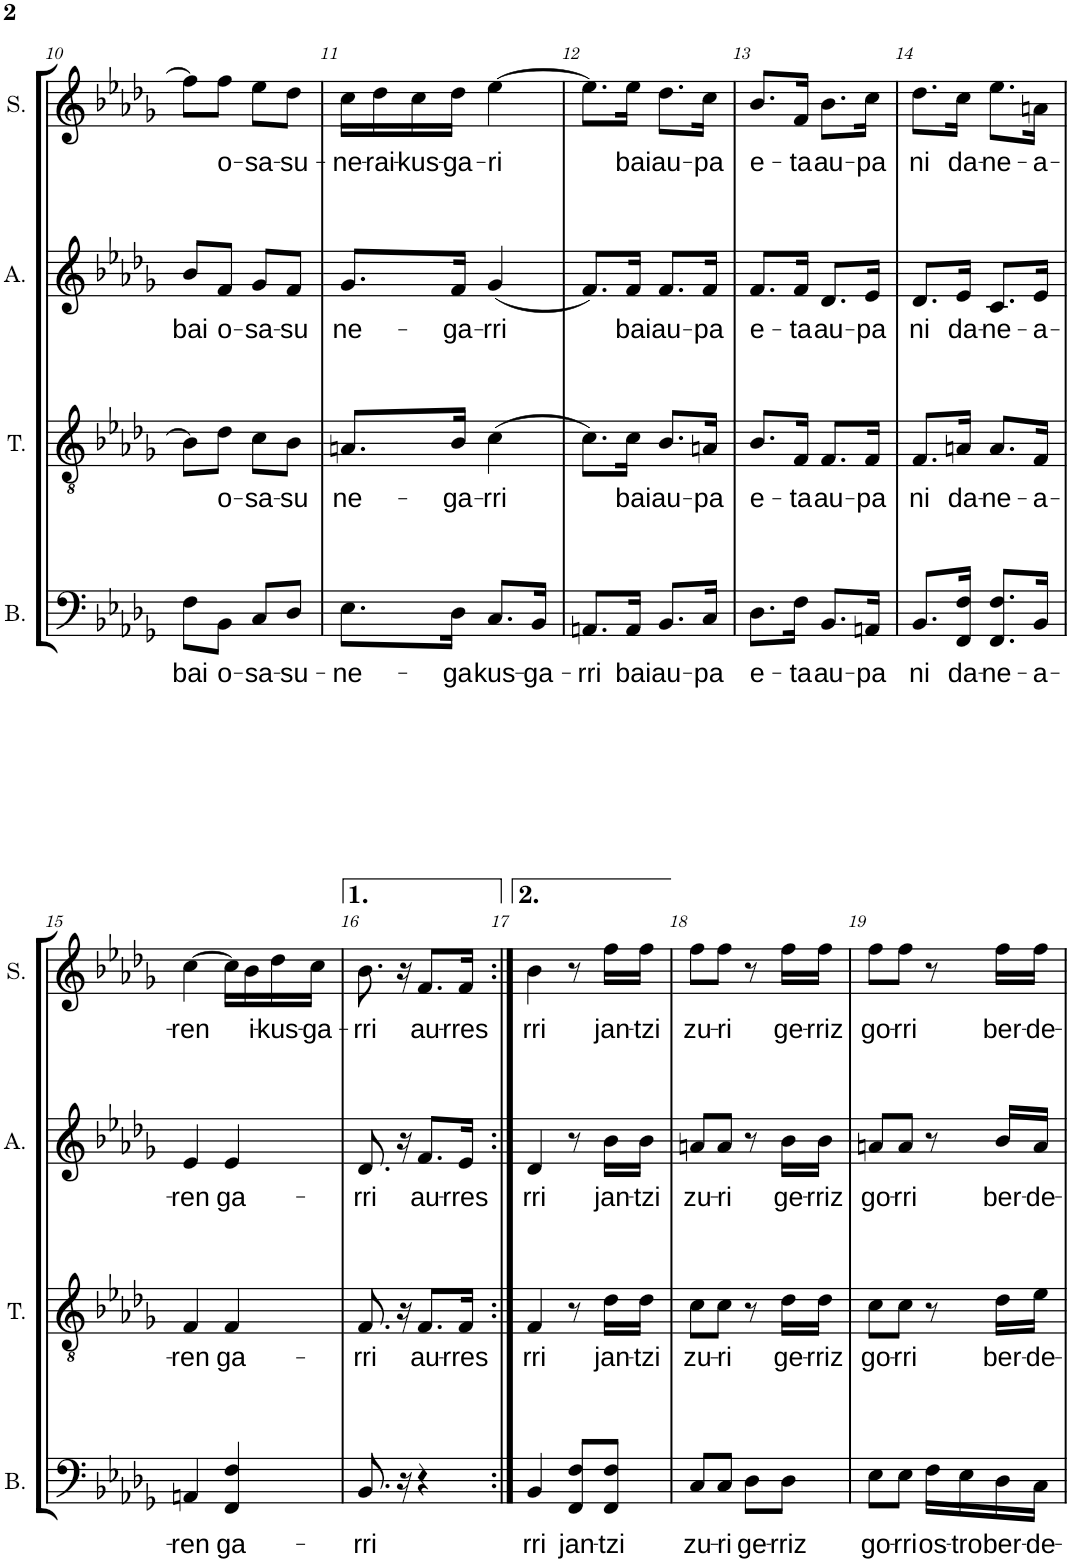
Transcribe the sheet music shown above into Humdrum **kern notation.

**kern	**text	**kern	**text	**kern	**text	**kern	**text
*part4	*part4	*part3	*part3	*part2	*part2	*part1	*part1
*staff4	*staff4	*staff3	*staff3	*staff2	*staff2	*staff1	*staff1
*I"Basse	*	*I"Ténor	*	*I"Alto	*	*I"Soprano	*
*I'B.	*	*I'T.	*	*I'A.	*	*I'S.	*
!!LO:PB:g=z
*clefF4	*	*clefGv2	*	*clefG2	*	*clefG2	*
*k[b-e-a-d-g-]	*	*k[b-e-a-d-g-]	*	*k[b-e-a-d-g-]	*	*k[b-e-a-d-g-]	*
*M2/4	*	*M2/4	*	*M2/4	*	*M2/4	*
=10	=10	=10	=10	=10	=10	=10	=10
!	!LO:LY:b	!	!	!	!LO:LY:b	!	!
8F\L	bai	8B-\L]	.	8b-/L	bai	8ff\L]	.
!	!LO:LY:b	!	!LO:LY:b	!	!LO:LY:b	!	!LO:LY:b
8BB-\J	o-	8d-\J	o-	8f/J	o-	8ff\J	o-
!	!LO:LY:b	!	!LO:LY:b	!	!LO:LY:b	!	!LO:LY:b
8C/L	-sa-	8c\L	-sa-	8g-/L	-sa-	8ee-\L	-sa-
!	!LO:LY:b	!	!LO:LY:b	!	!LO:LY:b	!	!LO:LY:b
8D-/J	-su-	8B-\J	-su	8f/J	-su	8dd-\J	-su-
=11	=11	=11	=11	=11	=11	=11	=11
!	!LO:LY:b	!	!LO:LY:b	!	!LO:LY:b	!	!LO:LY:b
8.E-\L	ne-	8.An/L	ne-	8.g-/L	ne-	16cc\LL	-ne-
!	!	!	!	!	!	!	!LO:LY:b
.	.	.	.	.	.	16dd-\	-rai-
!	!	!	!	!	!	!	!LO:LY:b
.	.	.	.	.	.	16cc\	-kus-
!	!LO:LY:b	!	!LO:LY:b	!	!LO:LY:b	!	!LO:LY:b
16D-\Jk	-ga	16B-/Jk	-ga-	16f/Jk	-ga-	16dd-\JJ	-ga-
!	!LO:LY:b	!	!LO:LY:b	!	!LO:LY:b	!	!LO:LY:b
8.C/L	kus-	(4c\	-rri	(4g-/	-rri	[4ee-\	-ri
!	!LO:LY:b	!	!	!	!	!	!
16BB-/Jk	-ga-	.	.	.	.	.	.
=12	=12	=12	=12	=12	=12	=12	=12
!	!LO:LY:b	!	!	!	!	!	!
8.AAn/L	-rri	8.c\L)	.	8.f/L)	.	8.ee-\L]	.
!	!LO:LY:b	!	!LO:LY:b	!	!LO:LY:b	!	!LO:LY:b
16AA/Jk	bai	16c\Jk	bai	16f/Jk	bai	16ee-\Jk	bai
!	!LO:LY:b	!	!LO:LY:b	!	!LO:LY:b	!	!LO:LY:b
8.BB-/L	au-	8.B-/L	au-	8.f/L	au-	8.dd-\L	au-
!	!LO:LY:b	!	!LO:LY:b	!	!LO:LY:b	!	!LO:LY:b
16C/Jk	-pa	16An/Jk	-pa	16f/Jk	-pa	16cc\Jk	-pa
=13	=13	=13	=13	=13	=13	=13	=13
!	!LO:LY:b	!	!LO:LY:b	!	!LO:LY:b	!	!LO:LY:b
8.D-\L	e-	8.B-/L	e-	8.f/L	e-	8.b-/L	e-
!	!LO:LY:b	!	!LO:LY:b	!	!LO:LY:b	!	!LO:LY:b
16F\Jk	-ta	16F/Jk	-ta	16f/Jk	-ta	16f/Jk	-ta
!	!LO:LY:b	!	!LO:LY:b	!	!LO:LY:b	!	!LO:LY:b
8.BB-/L	au-	8.F/L	au-	8.d-/L	au-	8.b-\L	au-
!	!LO:LY:b	!	!LO:LY:b	!	!LO:LY:b	!	!LO:LY:b
16AAn/Jk	-pa	16F/Jk	-pa	16e-/Jk	-pa	16cc\Jk	-pa
=14	=14	=14	=14	=14	=14	=14	=14
!	!LO:LY:b	!	!LO:LY:b	!	!LO:LY:b	!	!LO:LY:b
8.BB-/L	ni	8.F/L	ni	8.d-/L	ni	8.dd-\L	ni
!	!LO:LY:b	!	!LO:LY:b	!	!LO:LY:b	!	!LO:LY:b
16FF/ 16F/Jk	da-	16An/Jk	da-	16e-/Jk	da-	16cc\Jk	da-
!	!LO:LY:b	!	!LO:LY:b	!	!LO:LY:b	!	!LO:LY:b
8.FF/ 8.F/L	-ne-	8.A/L	-ne-	8.c/L	-ne-	8.ee-\L	-ne-
!	!LO:LY:b	!	!LO:LY:b	!	!LO:LY:b	!	!LO:LY:b
16BB-/Jk	-a-	16F/Jk	-a-	16e-/Jk	-a-	16an\Jk	-a-
!!LO:LB:g=z
=15	=15	=15	=15	=15	=15	=15	=15
!	!LO:LY:b	!	!LO:LY:b	!	!LO:LY:b	!	!LO:LY:b
4AAn/	-ren	4F/	-ren	4e-/	-ren	[4cc\	-ren
!	!LO:LY:b	!	!LO:LY:b	!	!LO:LY:b	!	!
4FF/ 4F/	ga-	4F/	ga-	4e-/	ga-	16cc\LL]	.
!	!	!	!	!	!	!	!LO:LY:b
.	.	.	.	.	.	16b-\	i-
!	!	!	!	!	!	!	!LO:LY:b
.	.	.	.	.	.	16dd-\	-kus-
!	!	!	!	!	!	!	!LO:LY:b
.	.	.	.	.	.	16cc\JJ	-ga-
=16	=16	=16	=16	=16	=16	=16	=16
!	!LO:LY:b	!	!LO:LY:b	!	!LO:LY:b	!	!LO:LY:b
8.BB-/	-rri	8.F/	-rri	8.d-/	-rri	8.b-\	-rri
16r	.	16r	.	16r	.	16r	.
!	!	!	!LO:LY:b	!	!LO:LY:b	!	!LO:LY:b
4r	.	8.F/L	au-	8.f/L	au-	8.f/L	au-
!	!	!	!LO:LY:b	!	!LO:LY:b	!	!LO:LY:b
.	.	16F/Jk	-rres	16e-/Jk	-rres	16f/Jk	-rres
=17:|!	=17:|!	=17:|!	=17:|!	=17:|!	=17:|!	=17:|!	=17:|!
!	!LO:LY:b	!	!LO:LY:b	!	!LO:LY:b	!	!LO:LY:b
4BB-/	-rri	4F/	rri	4d-/	rri	4b-\	rri
!	!LO:LY:b	!	!	!	!	!	!
8FF/ 8F/L	jan-	8r	.	8r	.	8r	.
!	!LO:LY:b	!	!LO:LY:b	!	!LO:LY:b	!	!LO:LY:b
8FF/ 8F/J	-tzi	16d-\LL	jan-	16b-\LL	jan-	16ff\LL	jan-
!	!	!	!LO:LY:b	!	!LO:LY:b	!	!LO:LY:b
.	.	16d-\JJ	-tzi	16b-\JJ	-tzi	16ff\JJ	-tzi
=18	=18	=18	=18	=18	=18	=18	=18
!	!LO:LY:b	!	!LO:LY:b	!	!LO:LY:b	!	!LO:LY:b
8C/L	zu-	8c\L	zu-	8an/L	zu-	8ff\L	zu-
!	!LO:LY:b	!	!LO:LY:b	!	!LO:LY:b	!	!LO:LY:b
8C/J	-ri	8c\J	-ri	8a/J	-ri	8ff\J	-ri
!	!LO:LY:b	!	!	!	!	!	!
8D-\L	ge-	8r	.	8r	.	8r	.
!	!LO:LY:b	!	!LO:LY:b	!	!LO:LY:b	!	!LO:LY:b
8D-\J	-rriz	16d-\LL	ge-	16b-\LL	ge-	16ff\LL	ge-
!	!	!	!LO:LY:b	!	!LO:LY:b	!	!LO:LY:b
.	.	16d-\JJ	-rriz	16b-\JJ	-rriz	16ff\JJ	-rriz
=19	=19	=19	=19	=19	=19	=19	=19
!	!LO:LY:b	!	!LO:LY:b	!	!LO:LY:b	!	!LO:LY:b
8E-\L	go-	8c\L	go-	8an/L	go-	8ff\L	go-
!	!LO:LY:b	!	!LO:LY:b	!	!LO:LY:b	!	!LO:LY:b
8E-\J	-rri	8c\J	-rri	8a/J	-rri	8ff\J	-rri
!	!LO:LY:b	!	!	!	!	!	!
16F\LL	os-	8r	.	8r	.	8r	.
!	!LO:LY:b	!	!	!	!	!	!
16E-\	-tro	.	.	.	.	.	.
!	!LO:LY:b	!	!LO:LY:b	!	!LO:LY:b	!	!LO:LY:b
16D-\	ber-	16d-\LL	ber-	16b-/LL	ber-	16ff\LL	ber-
!	!LO:LY:b	!	!LO:LY:b	!	!LO:LY:b	!	!LO:LY:b
16C\JJ	-de-	16e-\JJ	-de-	16a/JJ	-de-	16ff\JJ	-de-
=	=	=	=	=	=	=	=
*-	*-	*-	*-	*-	*-	*-	*-
